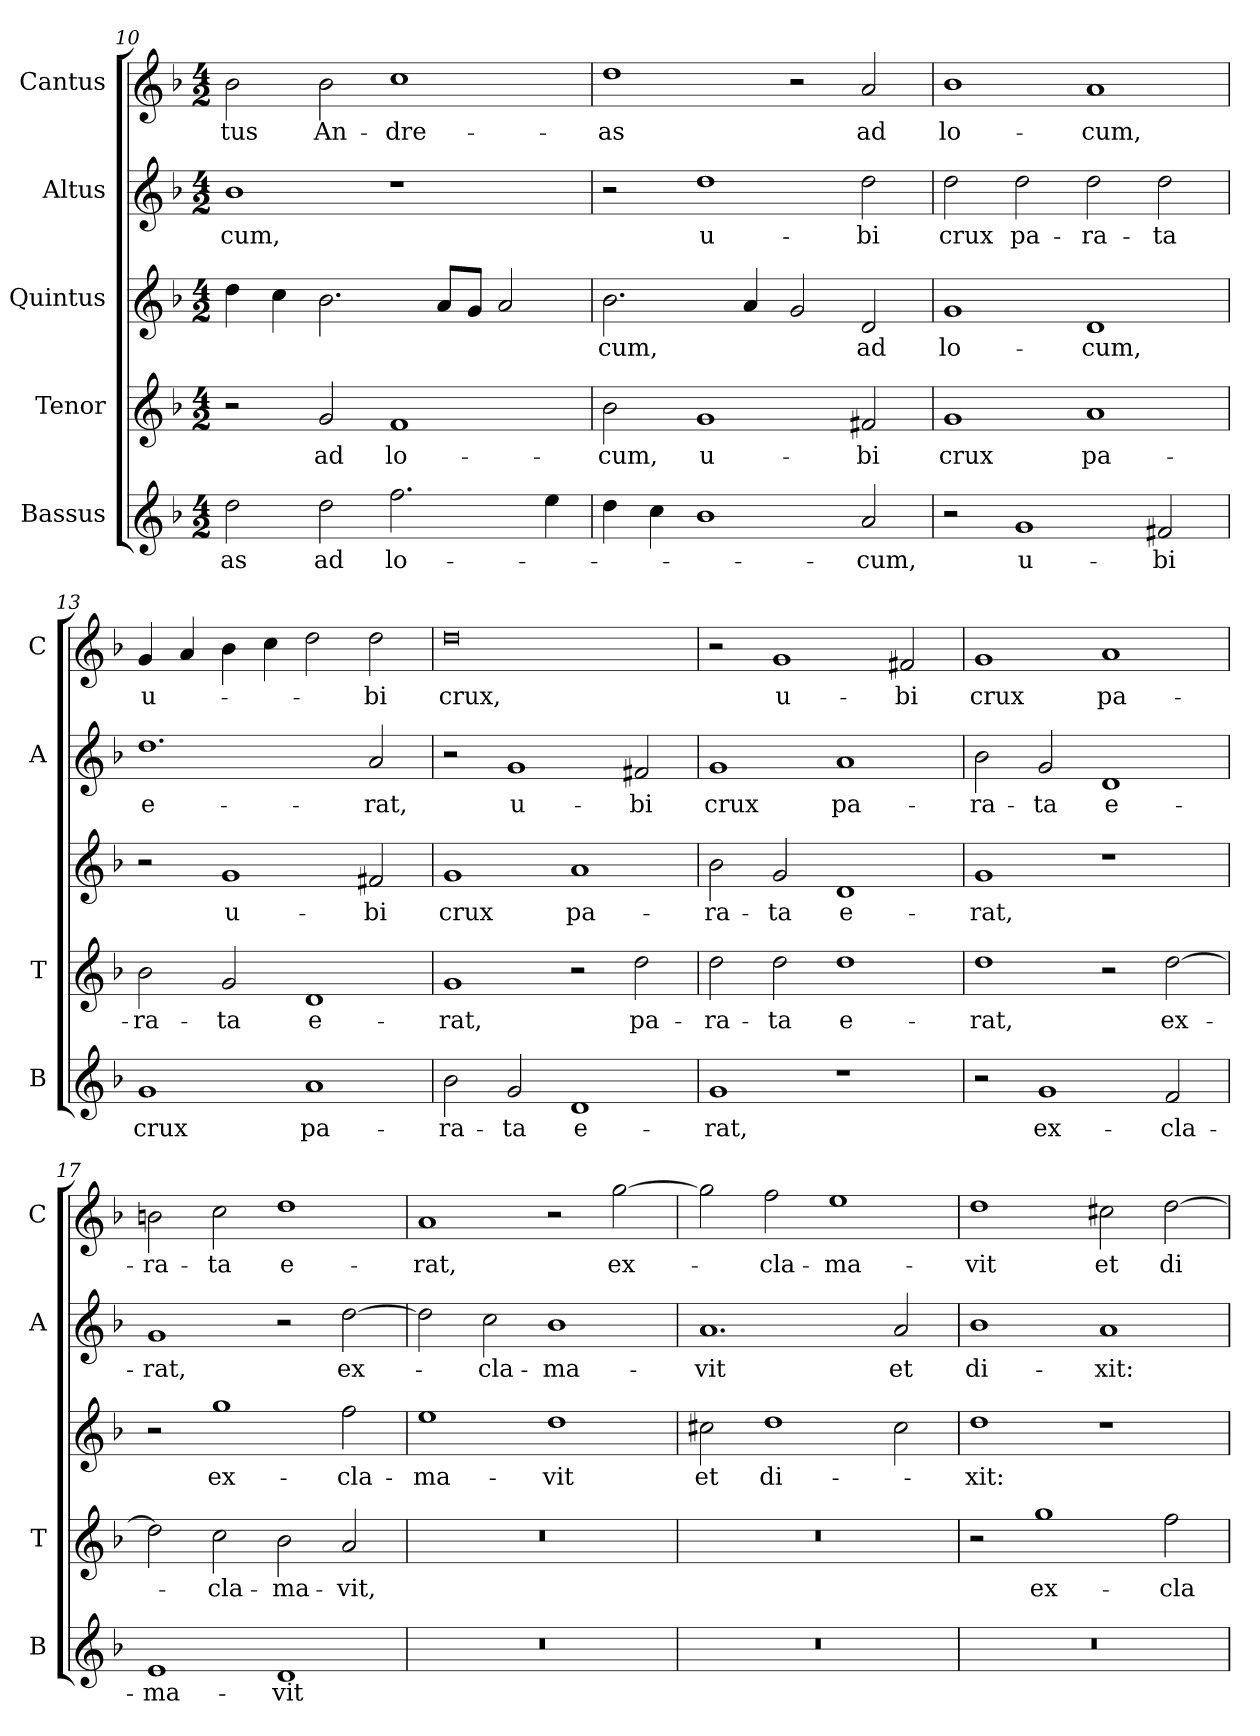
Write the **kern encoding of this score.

**kern	**text	**kern	**text	**kern	**text	**kern	**text	**kern	**text
*part5	*part5	*part4	*part4	*part3	*part3	*part2	*part2	*part1	*part1
*staff5	*staff5	*staff4	*staff4	*staff3	*staff3	*staff2	*staff2	*staff1	*staff1
*I"Bassus	*	*I"Tenor	*	*I"Quintus	*	*I"Altus	*	*I"Cantus	*
*I'B	*	*I'T	*	*	*	*I'A	*	*I'C	*
*clefG2	*	*clefG2	*	*clefG2	*	*clefG2	*	*clefG2	*
*k[b-]	*	*k[b-]	*	*k[b-]	*	*k[b-]	*	*k[b-]	*
*F:	*	*F:	*	*F:	*	*F:	*	*F:	*
*M4/2	*	*M4/2	*	*M4/2	*	*M4/2	*	*M4/2	*
=10	=10	=10	=10	=10	=10	=10	=10	=10	=10
!	!LO:LY:b	!	!	!	!	!	!LO:LY:b	!	!LO:LY:b
2dd\	-as	2r	.	4dd\	.	1b-	-cum,	2b-\	-tus
.	.	.	.	4cc\	.	.	.	.	.
!	!LO:LY:b	!	!LO:LY:b	!	!	!	!	!	!LO:LY:b
2dd\	ad	2g/	ad	2.b-\	.	.	.	2b-\	An-
!	!LO:LY:b	!	!LO:LY:b	!	!	!	!	!	!LO:LY:b
2.ff\	lo-	1f	lo-	.	.	1r	.	1cc	-dre-
.	.	.	.	8a/L	.	.	.	.	.
.	.	.	.	8g/J	.	.	.	.	.
.	.	.	.	2a/	.	.	.	.	.
4ee\	.	.	.	.	.	.	.	.	.
=11	=11	=11	=11	=11	=11	=11	=11	=11	=11
!	!	!	!LO:LY:b	!	!LO:LY:b	!	!	!	!LO:LY:b
4dd\	.	2b-\	-cum,	2.b-\	-cum,	2r	.	1dd	-as
4cc\	.	.	.	.	.	.	.	.	.
!	!	!	!LO:LY:b	!	!	!	!LO:LY:b	!	!
1b-	.	1g	u-	.	.	1dd	u-	.	.
.	.	.	.	4a/	.	.	.	.	.
.	.	.	.	2g/	.	.	.	2r	.
!	!LO:LY:b	!	!LO:LY:b	!	!LO:LY:b	!	!LO:LY:b	!	!LO:LY:b
2a/	-cum,	2f#X/	-bi	2d/	ad	2dd\	-bi	2a/	ad
!!LO:LB:g=z
=12	=12	=12	=12	=12	=12	=12	=12	=12	=12
!	!	!	!LO:LY:b	!	!LO:LY:b	!	!LO:LY:b	!	!LO:LY:b
2r	.	1g	crux	1g	lo-	2dd\	crux	1b-	lo-
!	!LO:LY:b	!	!	!	!	!	!LO:LY:b	!	!
1g	u-	.	.	.	.	2dd\	pa-	.	.
!	!	!	!LO:LY:b	!	!LO:LY:b	!	!LO:LY:b	!	!LO:LY:b
.	.	1a	pa-	1d	-cum,	2dd\	-ra-	1a	-cum,
!	!LO:LY:b	!	!	!	!	!	!LO:LY:b	!	!
2f#X/	-bi	.	.	.	.	2dd\	-ta	.	.
=13	=13	=13	=13	=13	=13	=13	=13	=13	=13
!	!LO:LY:b	!	!LO:LY:b	!	!	!	!LO:LY:b	!	!LO:LY:b
1g	crux	2b-\	-ra-	2r	.	1.dd	e-	4g/	u-
.	.	.	.	.	.	.	.	4a/	.
!	!	!	!LO:LY:b	!	!LO:LY:b	!	!	!	!
.	.	2g/	-ta	1g	u-	.	.	4b-\	.
.	.	.	.	.	.	.	.	4cc\	.
!	!LO:LY:b	!	!LO:LY:b	!	!	!	!	!	!
1a	pa-	1d	e-	.	.	.	.	2dd\	.
!	!	!	!	!	!LO:LY:b	!	!LO:LY:b	!	!LO:LY:b
.	.	.	.	2f#X/	-bi	2a/	-rat,	2dd\	-bi
=14	=14	=14	=14	=14	=14	=14	=14	=14	=14
!	!LO:LY:b	!	!LO:LY:b	!	!LO:LY:b	!	!	!	!LO:LY:b
2b-\	-ra-	1g	-rat,	1g	crux	2r	.	0dd	crux,
!	!LO:LY:b	!	!	!	!	!	!LO:LY:b	!	!
2g/	-ta	.	.	.	.	1g	u-	.	.
!	!LO:LY:b	!	!	!	!LO:LY:b	!	!	!	!
1d	e-	2r	.	1a	pa-	.	.	.	.
!	!	!	!LO:LY:b	!	!	!	!LO:LY:b	!	!
.	.	2dd\	pa-	.	.	2f#X/	-bi	.	.
=15	=15	=15	=15	=15	=15	=15	=15	=15	=15
!	!LO:LY:b	!	!LO:LY:b	!	!LO:LY:b	!	!LO:LY:b	!	!
1g	-rat,	2dd\	-ra-	2b-\	-ra-	1g	crux	2r	.
!	!	!	!LO:LY:b	!	!LO:LY:b	!	!	!	!LO:LY:b
.	.	2dd\	-ta	2g/	-ta	.	.	1g	u-
!	!	!	!LO:LY:b	!	!LO:LY:b	!	!LO:LY:b	!	!
1r	.	1dd	e-	1d	e-	1a	pa-	.	.
!	!	!	!	!	!	!	!	!	!LO:LY:b
.	.	.	.	.	.	.	.	2f#X/	-bi
=16	=16	=16	=16	=16	=16	=16	=16	=16	=16
!	!	!	!LO:LY:b	!	!LO:LY:b	!	!LO:LY:b	!	!LO:LY:b
2r	.	1dd	-rat,	1g	-rat,	2b-\	-ra-	1g	crux
!	!LO:LY:b	!	!	!	!	!	!LO:LY:b	!	!
1g	ex-	.	.	.	.	2g/	-ta	.	.
!	!	!	!	!	!	!	!LO:LY:b	!	!LO:LY:b
.	.	2r	.	1r	.	1d	e-	1a	pa-
!	!LO:LY:b	!	!LO:LY:b	!	!	!	!	!	!
2f/	-cla-	[2dd\	ex-	.	.	.	.	.	.
=17	=17	=17	=17	=17	=17	=17	=17	=17	=17
!	!LO:LY:b	!	!	!	!	!	!LO:LY:b	!	!LO:LY:b
1e	-ma-	2dd\]	.	2r	.	1g	-rat,	2bn\	-ra-
!	!	!	!LO:LY:b	!	!LO:LY:b	!	!	!	!LO:LY:b
.	.	2cc\	-cla-	1gg	ex-	.	.	2cc\	-ta
!	!LO:LY:b	!	!LO:LY:b	!	!	!	!	!	!LO:LY:b
1d	-vit	2b-\	-ma-	.	.	2r	.	1dd	e-
!	!	!	!LO:LY:b	!	!LO:LY:b	!	!LO:LY:b	!	!
.	.	2a/	-vit,	2ff\	-cla-	[2dd\	ex-	.	.
!!LO:PB:g=z
=18	=18	=18	=18	=18	=18	=18	=18	=18	=18
!	!	!	!	!	!LO:LY:b	!	!	!	!LO:LY:b
0r	.	0r	.	1ee	-ma-	2dd\]	.	1a	-rat,
!	!	!	!	!	!	!	!LO:LY:b	!	!
.	.	.	.	.	.	2cc\	-cla-	.	.
!	!	!	!	!	!LO:LY:b	!	!LO:LY:b	!	!
.	.	.	.	1dd	-vit	1b-	-ma-	2r	.
!	!	!	!	!	!	!	!	!	!LO:LY:b
.	.	.	.	.	.	.	.	[2gg\	ex-
=19	=19	=19	=19	=19	=19	=19	=19	=19	=19
!	!	!	!	!	!LO:LY:b	!	!LO:LY:b	!	!
0r	.	0r	.	2cc#X\	et	1.a	-vit	2gg\]	.
!	!	!	!	!	!LO:LY:b	!	!	!	!LO:LY:b
.	.	.	.	1dd	di-	.	.	2ff\	-cla-
!	!	!	!	!	!	!	!	!	!LO:LY:b
.	.	.	.	.	.	.	.	1ee	-ma-
!	!	!	!	!	!	!	!LO:LY:b	!	!
.	.	.	.	2cc#\	.	2a/	et	.	.
=20	=20	=20	=20	=20	=20	=20	=20	=20	=20
!	!	!	!	!	!LO:LY:b	!	!LO:LY:b	!	!LO:LY:b
0r	.	2r	.	1dd	-xit:	1b-	di-	1dd	-vit
!	!	!	!LO:LY:b	!	!	!	!	!	!
.	.	1gg	ex-	.	.	.	.	.	.
!	!	!	!	!	!	!	!LO:LY:b	!	!LO:LY:b
.	.	.	.	1r	.	1a	-xit:	2cc#X\	et
!	!	!	!LO:LY:b	!	!	!	!	!	!LO:LY:b
.	.	2ff\	-cla-	.	.	.	.	[2dd\	di-
=	=	=	=	=	=	=	=	=	=
*-	*-	*-	*-	*-	*-	*-	*-	*-	*-
